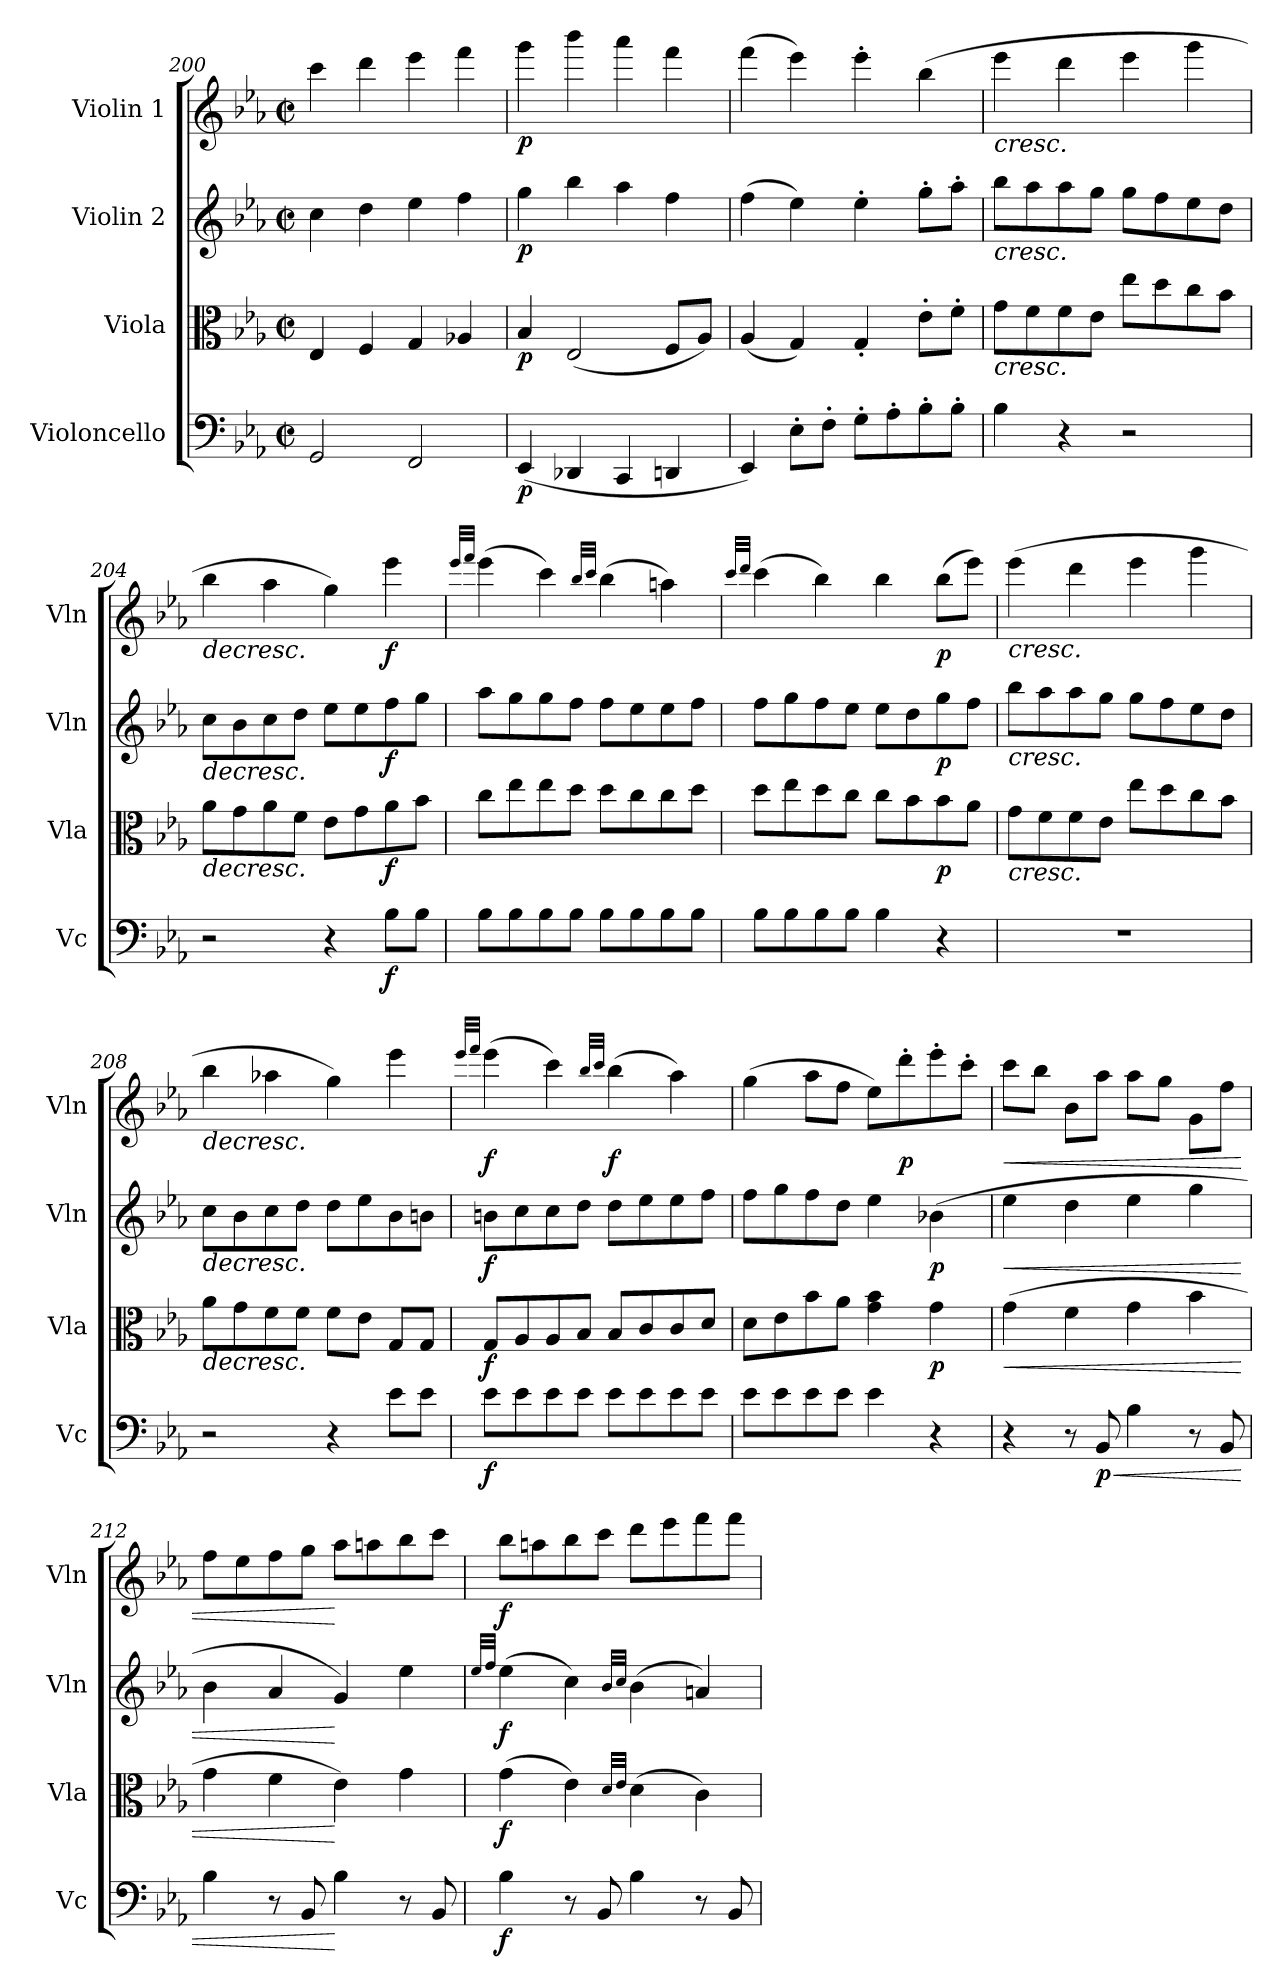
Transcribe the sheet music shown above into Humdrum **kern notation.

**kern	**dynam	**kern	**dynam	**kern	**dynam	**kern	**dynam
*part4	*part4	*part3	*part3	*part2	*part2	*part1	*part1
*staff4	*staff4	*staff3	*staff3	*staff2	*staff2	*staff1	*staff1
*I"Violoncello	*	*I"Viola	*	*I"Violin 2	*	*I"Violin 1	*
*I'Vc	*	*I'Vla	*	*I'Vln	*	*I'Vln	*
*clefF4	*	*clefC3	*	*clefG2	*	*clefG2	*
*k[b-e-a-]	*	*k[b-e-a-]	*	*k[b-e-a-]	*	*k[b-e-a-]	*
*M2/2	*	*M2/2	*	*M2/2	*	*M2/2	*
*met(c|)	*	*met(c|)	*	*met(c|)	*	*met(c|)	*
=200	=200	=200	=200	=200	=200	=200	=200
2GG/	.	4E-/	.	4cc\	.	4ccc\	.
.	.	4F/	.	4dd\	.	4ddd\	.
2FF/	.	4G/	.	4ee-\	.	4eee-\	.
.	.	4A-X/	.	4ff\	.	4fff\	.
=201	=201	=201	=201	=201	=201	=201	=201
!	!LO:DY:b	!	!LO:DY:b	!	!LO:DY:b	!	!LO:DY:b
(4EE-/	p	4B-/	p	4gg\	p	4ggg\	p
4DD-X/	.	(2E-/	.	4bb-\	.	4bbb-\	.
4CC/	.	.	.	4aa-\	.	4aaa-\	.
4DDn/	.	8F/L	.	4ff\	.	4fff\	.
.	.	8A-/J)	.	.	.	.	.
=202	=202	=202	=202	=202	=202	=202	=202
4EE-/)	.	(4A-/	.	(4ff\	.	(4fff\	.
8E-'\L	.	4G/)	.	4ee-\)	.	4eee-\)	.
8F'\J	.	.	.	.	.	.	.
8G'\L	.	4G'/	.	4ee-'\	.	4eee-'\	.
8A-'\	.	.	.	.	.	.	.
8B-'\	.	8e-'\L	.	8gg'\L	.	(4bb-\	.
8B-'\J	.	8f'\J	.	8aa-'\J	.	.	.
=203	=203	=203	=203	=203	=203	=203	=203
!	!	!	!LO:HP:b	!	!LO:HP:b	!	!LO:HP:b
4B-\	.	8g\L	<	8bb-\L	<	4eee-\	<
.	.	8f\	.	8aa-\	.	.	.
4r	.	8f\	.	8aa-\	.	4ddd\	.
.	.	8e-\J	.	8gg\J	.	.	.
2r	.	8ee-\L	.	8gg\L	.	4eee-\	.
.	.	8dd\	.	8ff\	.	.	.
.	.	8cc\	.	8ee-\	.	4ggg\	.
.	.	8b-\J	.	8dd\J	.	.	.
!!LO:PB:g=z
=204	=204	=204	=204	=204	=204	=204	=204
!	!	!	!LO:HP:b	!	!LO:HP:b	!	!LO:HP:b
2r	.	8a-\L	>	8cc\L	>	4bb-\	>
.	.	8g\	.	8b-\	.	.	.
.	.	8a-\	.	8cc\	.	4aa-\	.
.	.	8f\J	.	8dd\J	.	.	.
4r	.	8e-\L	.	8ee-\L	.	4gg\)	.
.	.	8g\	.	8ee-\	.	.	.
!	!LO:DY:b	!	!LO:DY:n=1:b	!	!LO:DY:n=1:b	!	!LO:DY:n=1:b
8B-\L	f	8a-\	[ f	8ff\	[ f	4eee-\	[ f
8B-\J	.	8b-\J	.	8gg\J	.	.	.
=205	=205	=205	=205	=205	=205	=205	=205
.	.	.	.	.	.	32qeee-/LLL	.
.	.	.	.	.	.	32qfff/JJJ	.
8B-\L	.	8cc\L	.	8aa-\L	.	(4eee-\	.
8B-\	.	8ee-\	.	8gg\	.	.	.
8B-\	.	8ee-\	.	8gg\	.	4ccc\)	.
8B-\J	.	8dd\J	.	8ff\J	.	.	.
.	.	.	.	.	.	32qbb-/LLL	.
.	.	.	.	.	.	32qccc/JJJ	.
8B-\L	.	8dd\L	.	8ff\L	.	(4bb-\	.
8B-\	.	8cc\	.	8ee-\	.	.	.
8B-\	.	8cc\	.	8ee-\	.	4aan\)	.
8B-\J	.	8dd\J	.	8ff\J	.	.	.
!!LO:LB:g=z
=206	=206	=206	=206	=206	=206	=206	=206
.	.	.	.	.	.	32qccc/LLL	.
.	.	.	.	.	.	32qddd/JJJ	.
8B-\L	.	8dd\L	.	8ff\L	.	(4ccc\	.
8B-\	.	8ee-\	.	8gg\	.	.	.
8B-\	.	8dd\	.	8ff\	.	4bb-\)	.
8B-\J	.	8cc\J	.	8ee-\J	.	.	.
4B-\	.	8cc\L	.	8ee-\L	.	4bb-\	.
.	.	8b-\	.	8dd\	.	.	.
!	!	!	!LO:DY:b	!	!LO:DY:b	!	!LO:DY:b
4r	.	8b-\	p	8gg\	p	(8bb-\L	p
.	.	8a-\J	.	8ff\J	.	8eee-\J)	.
=207	=207	=207	=207	=207	=207	=207	=207
!	!	!	!LO:HP:b	!	!LO:HP:b	!	!LO:HP:b
1r	.	8g\L	<	8bb-\L	<	(4eee-\	<
.	.	8f\	.	8aa-\	.	.	.
.	.	8f\	.	8aa-\	.	4ddd\	.
.	.	8e-\J	.	8gg\J	.	.	.
.	.	8ee-\L	.	8gg\L	.	4eee-\	.
.	.	8dd\	.	8ff\	.	.	.
.	.	8cc\	.	8ee-\	.	4ggg\	.
.	.	8b-\J	.	8dd\J	.	.	.
.	.	.	]	.	]	.	]
=208	=208	=208	=208	=208	=208	=208	=208
!	!	!	!LO:HP:b	!	!LO:HP:b	!	!LO:HP:b
2r	.	8a-\L	>	8cc\L	>	4bb-\	>
.	.	8g\	.	8b-\	.	.	.
.	.	8f\	.	8cc\	.	4aa-X\	.
.	.	8f\J	.	8dd\J	.	.	.
4r	.	8f\L	.	8dd\L	.	4gg\)	.
.	.	8e-\J	.	8ee-\	.	.	.
8e-\L	.	8G/L	[	8b-\	[	4eee-\	[
8e-\J	.	8G/J	.	8bn\J	.	.	.
=209	=209	=209	=209	=209	=209	=209	=209
.	.	.	.	.	.	32qeee-/LLL	.
.	.	.	.	.	.	32qfff/JJJ	.
!	!LO:DY:b	!	!LO:DY:b	!	!LO:DY:b	!	!LO:DY:b
8e-\L	f	8G/L	f	8bn\L	f	(4eee-\	f
8e-\	.	8A-/	.	8cc\	.	.	.
8e-\	.	8A-/	.	8cc\	.	4ccc\)	.
8e-\J	.	8B-/J	.	8dd\J	.	.	.
.	.	.	.	.	.	32qbb-/LLL	.
.	.	.	.	.	.	32qccc/JJJ	.
!	!	!	!	!	!	!	!LO:DY:b
8e-\L	.	8B-/L	.	8dd\L	.	(4bb-\	f
8e-\	.	8c/	.	8ee-\	.	.	.
8e-\	.	8c/	.	8ee-\	.	4aa-\)	.
8e-\J	.	8d/J	.	8ff\J	.	.	.
=210	=210	=210	=210	=210	=210	=210	=210
8e-\L	.	8d\L	.	8ff\L	.	(4gg\	.
8e-\	.	8e-\	.	8gg\	.	.	.
8e-\	.	8b-\	.	8ff\	.	8aa-\L	.
8e-\J	.	8a-\J	.	8dd\J	.	8ff\J	.
4e-\	.	4g\ 4b-\	.	4ee-\	.	8ee-\L)	.
!	!	!	!	!	!	!	!LO:DY:b
.	.	.	.	.	.	8ddd'\	p
!	!	!	!LO:DY:b	!	!LO:DY:b	!	!
4r	.	4g\	p	(4b-X\	p	8eee-'\	.
.	.	.	.	.	.	8ccc'\J	.
!!LO:LB:g=z
=211	=211	=211	=211	=211	=211	=211	=211
!	!	!	!LO:HP:b	!	!LO:HP:b	!	!LO:HP:b
4r	.	(4g\	<	4ee-\	<	8ccc\L	<
.	.	.	.	.	.	8bb-\J	.
8r	.	4f\	.	4dd\	.	8b-\L	.
!	!LO:HP:b	!	!	!	!	!	!
!	!LO:DY:n=1:b	!	!	!	!	!	!
8BB-/	< p	.	.	.	.	8aa-\J	.
4B-\	.	4g\	.	4ee-\	.	8aa-\L	.
.	.	.	.	.	.	8gg\J	.
8r	.	4b-\	.	4gg\	.	8g\L	.
8BB-/	.	.	.	.	.	8ff\J	.
.	.	.	]	.	]	.	]
=212	=212	=212	=212	=212	=212	=212	=212
4B-\	.	4g\	.	4b-\	.	8ff\L	.
.	.	.	.	.	.	8ee-\	.
8r	.	4f\	.	4a-/	.	8ff\	.
8BB-/	.	.	.	.	.	8gg\J	.
4B-\	[	4e-\)	[	4g/)	[	8aa-\L	[
.	.	.	.	.	.	8aan\	.
8r	.	4g\	.	4ee-\	.	8bb-\	.
8BB-/	.	.	.	.	.	8ccc\J	.
=213	=213	=213	=213	=213	=213	=213	=213
.	.	.	.	32qee-/LLL	.	.	.
.	.	.	.	32qff/JJJ	.	.	.
!	!LO:DY:b	!	!LO:DY:b	!	!LO:DY:b	!	!LO:DY:b
4B-\	f	(4g\	f	(4ee-\	f	8bb-\L	f
.	.	.	.	.	.	8aan\	.
8r	.	4e-\)	.	4cc\)	.	8bb-\	.
8BB-/	.	.	.	.	.	8ccc\J	.
.	.	32qd/LLL	.	32qb-/LLL	.	.	.
.	.	32qe-/JJJ	.	32qcc/JJJ	.	.	.
4B-\	.	(4d\	.	(4b-\	.	8ddd\L	.
.	.	.	.	.	.	8eee-\	.
8r	.	4c\)	.	4an/)	.	8fff\	.
8BB-/	.	.	.	.	.	8fff\J	.
=	=	=	=	=	=	=	=
*-	*-	*-	*-	*-	*-	*-	*-
